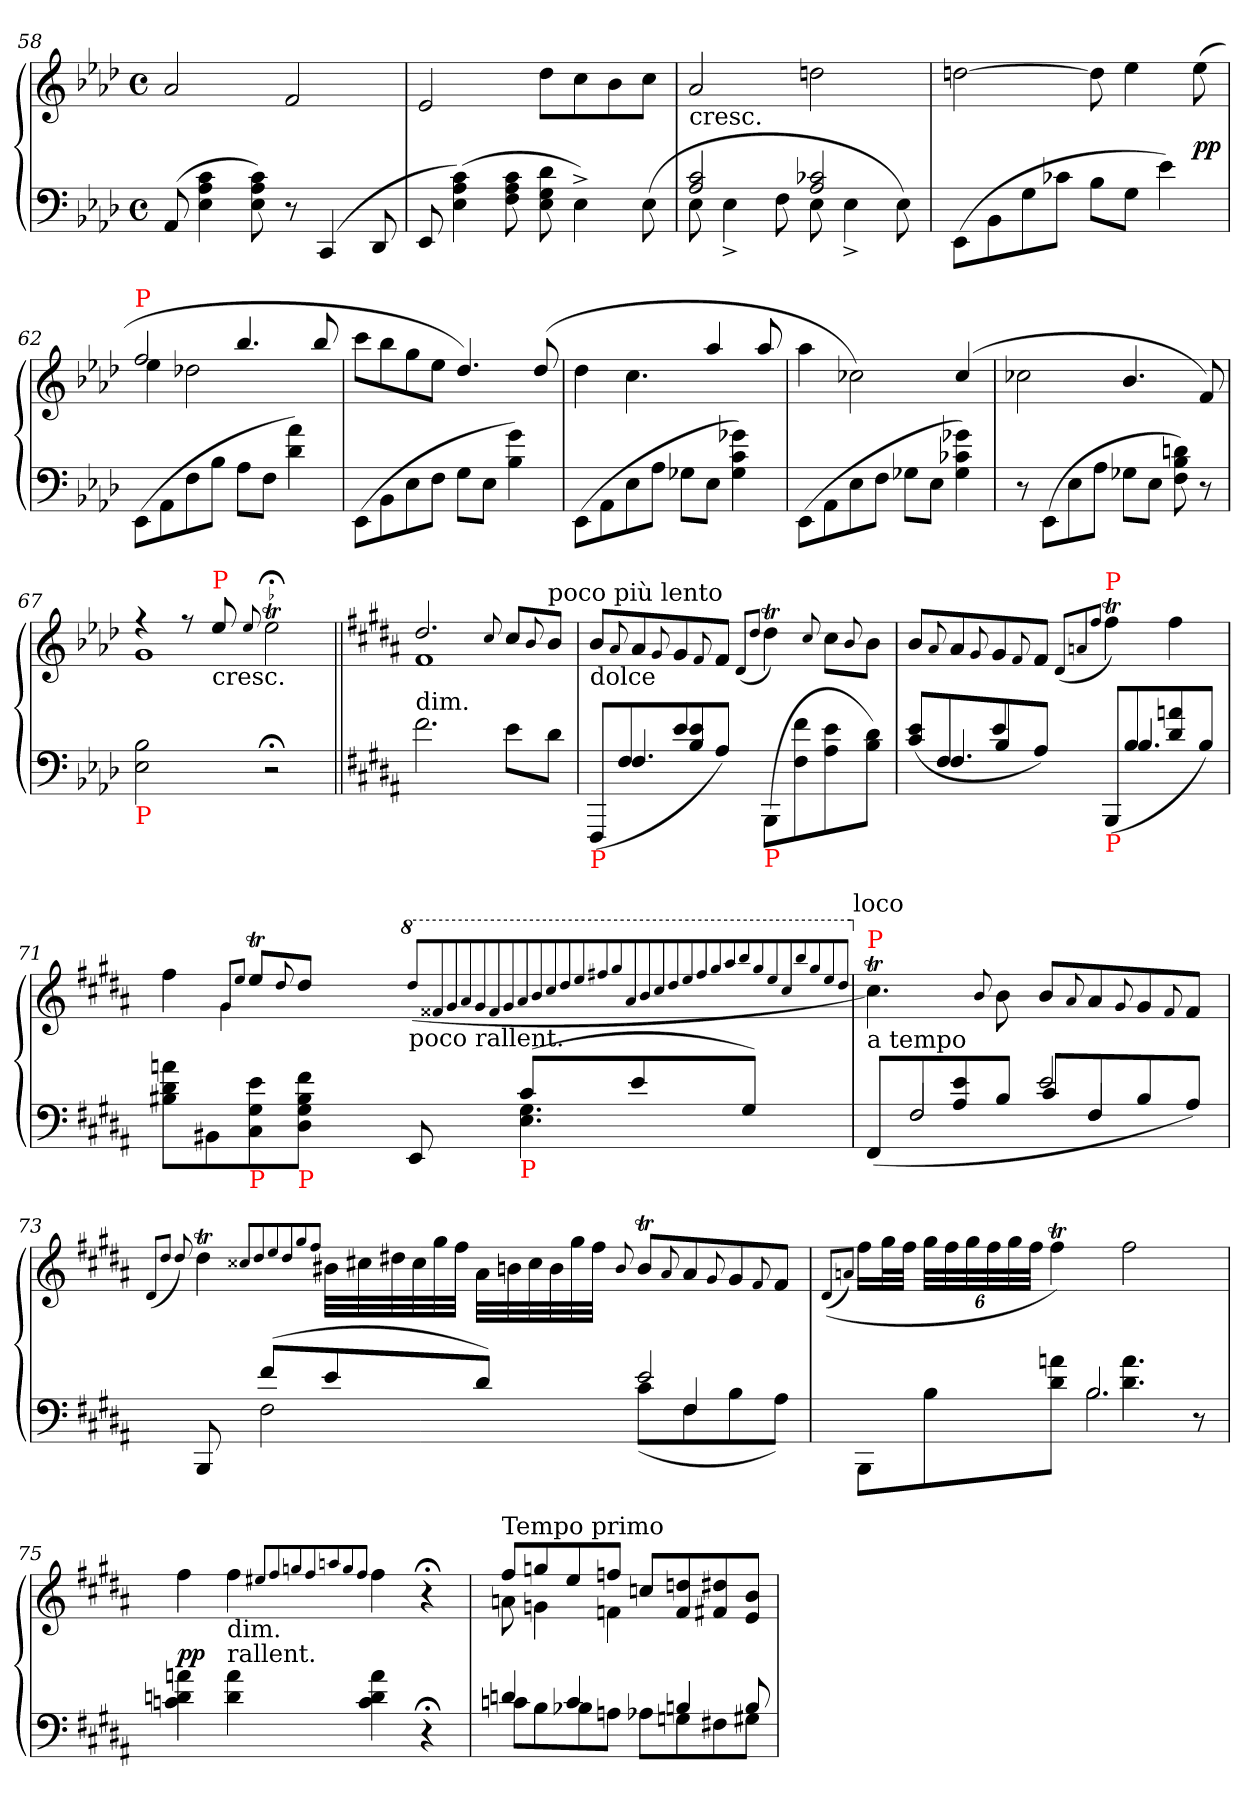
**kern	**kern	**dynam
*part1	*part1	*part1
*staff2	*staff1	*staff1/2
*clefF4	*clefG2	*
*k[b-e-a-d-]	*k[b-e-a-d-]	*
*M4/4	*M4/4	*
*met(c)	*met(c)	*
=58	=58	=58
(>8AA-	2a-	.
4c 4A- 4E-	.	.
8c 8A- 8E-)	.	.
8r	2f	.
(<4CC	.	.
8DD-	.	.
=59	=59	=59
8EE-	2e-	.
(4c 4A- 4E-)	.	.
8c 8A- 8F	.	.
8d- 8G 8E-	8dd-L	.
4E-^>)	8cc	.
.	8b-	.
(>8E-	8ccJ	.
=60	=60	=60
*^	*	*
!	!	!LO:TX:c:t=cresc.	!
2c 2A-	8E-	2a-	.
.	4E-^>	.	.
.	8F	.	.
2c-X 2A-	8E-	2ddn	.
.	4E-^>	.	.
.	8E-)	.	.
=61	=61	=61	=61
!LO:TX:b:color=red:t=P	!	!	!
*v	*v	*	*
(>8EE-L	[2ddn	.
8BB-	.	.
8G	.	.
8c-XJ	.	.
8B-L	8dd]	.
8GJ	4ee-	.
4e-)	.	.
.	(>8ee-	pp
=62	=62	=62
*	*^	*
!	!LO:TX:a:color=red:t=P	!	!
(>8EE-\L	2ff	4ee-	.
8AA-	.	.	.
8F	.	2dd-X	.
8B-J	.	.	.
8A-L	4.bb-	.	.
8FJ	.	.	.
4a-\ 4d-\)	.	4ryy	.
.	8bb-/	.	.
*	*v	*v	*
=63	=63	=63
(>8EE-\L	8cccL	.
8BB-	8bb-	.
8E-	8gg	.
8FJ	8ee-J	.
8GL	4.dd-/)	.
8E-J	.	.
4g\ 4B-\)	.	.
.	(>8dd-/	.
=64	=64	=64
(>8EE-\L	4dd-	.
8AA-	.	.
8E-	4.cc	.
8A-J	.	.
8G-XL	.	.
8E-J	4aa-/	.
4g-X 4c 4G-)	.	.
.	8aa-/	.
=65	=65	=65
(>8EE-\L	4aa-	.
8AA-	.	.
8E-	2cc-X)	.
8FJ	.	.
8G-XL	.	.
8E-J	.	.
4g-X 4c-X 4G-)	(>4cc-/	.
=66	=66	=66
8r	2cc-X	.
(>8EE-\L	.	.
8E-	.	.
8A-J	.	.
8G-XL	4.b-/	.
8E-J	.	.
8dn 8B- 8F)	.	.
8r	8f)	.
=67	=67	=67
*	*^	*
!LO:TX:b:color=red:t=P	!	!	!
2B- 2E-	4rff	1g	.
.	8rff	.	.
!	!LO:TX:a:color=red:t=P	!	!
!	!LO:TX:b:t=cresc.	!	!
.	8ee-	.	.
.	8qqee-/	.	.
!	!LO:TR:acc=-	!	!
2r;<	2ee-;<t\	.	.
=||	=||	=||	=||
*k[f#c#g#d#a#]	*k[f#c#g#d#a#]	*	*
!	!LO:TX:c:t=dim.	!	!
2.f#\	2.dd#	1f#	.
.	8qqcc#/	.	.
8e\L	8cc#L	.	.
.	8qqb/	.	.
!	!LO:TX:a:t=poco più lento	!	!
8d#\J	8bJ	.	.
*	*v	*v	*
=69	=69	=69
*^	*	*
*	*^	*	*
!	!	!	!LO:TX:b:t=dolce	!
!LO:TX:b:color=red:t=P	!	!	!	!
4ryy	8ryy	(>8FFF#L	8bL	.
.	.	.	8qqa#/	.
.	4.F#/	8F#	8a#	.
.	.	.	8qqg#/	.
4e	.	8e 8B	8g#	.
.	.	.	8qqf#/	.
.	.	8A#J)	8f#J	.
.	.	.	(<8qqd#/L	.
.	.	.	8qdd#/J	.
!LO:TX:b:color=red:t=P	!	!	!	!
2ryy	2ryy	(>8BBBL	4dd#t)	.
.	.	8f# 8F#	.	.
.	.	.	8qqcc#/	.
.	.	8e 8A#	8cc#L	.
.	.	.	8qqb/	.
.	.	8d# 8BJ)	8bJ	.
=70	=70	=70	=70	=70
4ryy	8ryy	(>8e 8c#L	8bL	.
.	.	.	8qqa#/	.
.	4.F#/	8F#	8a#	.
.	.	.	8qqg#/	.
4e	.	8B	8g#	.
.	.	.	8qqf#/	.
.	.	8A#J)	8f#J	.
.	.	.	(<8qd#/L	.
.	.	.	8qan/	.
.	.	.	8qff#/J	.
!	!	!	!LO:TX:a:color=red:t=P	!
!LO:TX:b:color=red:t=P	!	!	!	!
8ryy	2ryy	(>8BBBL	4ff#T)	.
4.B	.	8B	.	.
.	.	8an 8d#	4ff#	.
.	.	8BJ)	.	.
*	*v	*v	*	*
=71	=71	=71	=71
*	*	*^	*
8an\ 8d#\ 8B#X\L	2ryy	4ff#	4ryy	.
8BB#X	.	.	.	.
.	.	8qg#/L	.	.
.	.	8qee/J	4qqg#\	.
!LO:TX:b:color=red:t=P	!	!	!	!
8e 8G# 8C#	.	8eeT/L	2.ryy	.
.	.	8qqdd#/	.	.
!LO:TX:b:color=red:t=P	!	!	!	!
8f#\ 8B#\ 8G#\ 8D#\J	.	8dd#/J	.	.
!	!	!LO:TX:b:t=poco rallent.	!	!
8EE	8ryy	2ryy	.	.
!LO:TX:b:color=red:t=P	!	!	!	!
(<8c#L	4.G# 4.E	.	.	.
8e	.	.	.	.
8G#J)	.	.	.	.
*v	*v	*	*	*
*	*v	*v	*
*	*8va	*
.	(>8qddd#/L	.
.	8qff##X/	.
.	8qgg#/	.
.	8qaa#/	.
.	8qgg#/	.
.	8qff##/	.
.	8qgg#/	.
.	8qaa#/	.
.	8qbb/	.
.	8qccc#/	.
.	8qddd#/	.
.	8qeee/	.
.	8qfff#X/	.
.	8qggg#/	.
.	8qaa#/	.
.	8qbb/	.
.	8qccc#/	.
.	8qddd#/	.
.	8qeee/	.
.	8qfff#/	.
.	8qggg#/	.
.	8qaaa#/	.
.	8qbbb/	.
.	8qggg#/	.
.	8qeee/	.
.	8qccc#/	.
.	8qbbb/	.
.	8qggg#/	.
.	8qeee/	.
.	8qddd#/J	.
!	!LO:TX:a:t=loco	!
=72	=72	=72
*^	*	*
*	*^	*	*
*	*	*	*X8va	*
!	!	!	!LO:TX:a:color=red:t=P	!
!	!	!	!LO:TX:b:t=a tempo	!
2ryy	8ryy	(>8FF#L	4.cc#T)	.
!	!	!LO:N:vis=2	!	!
.	2F#/	8F#	.	.
.	.	8e 8A#	.	.
.	.	.	8qqb/	.
.	.	8BJ	8b	.
2e	.	8c#L	8bL	.
.	.	.	8qqa#/	.
.	4F#/	8F#	8a#	.
.	.	.	8qqg#/	.
.	.	8B	8g#	.
.	.	.	8qqf#/	.
.	8ryy	8A#J)	8f#J	.
=73	=73	=73	=73	=73
.	.	.	(<8qd#/L	.
.	.	.	8qdd#/J	.
.	.	.	8qqdd#/)	.
8BBB	2ryy	8ryy	4dd#t	.
(<8f#L	.	2F#\	.	.
.	.	.	8qcc##XTTT/L	.
.	.	.	8qdd#/	.
.	.	.	8qee/	.
.	.	.	8qdd#/	.
.	.	.	8qgg#/	.
.	.	.	8qff#/J	.
*	*	*	*Xtuplet	*
8e	.	.	48b#XLLL	.
.	.	.	48cc#X	.
.	.	.	48dd#	.
.	.	.	48cc#	.
.	.	.	48gg#	.
.	.	.	48ff#JJJ	.
8d#J)	.	.	48a#LLL	.
.	.	.	48bn	.
.	.	.	48cc#	.
.	.	.	48b	.
.	.	.	48gg#	.
.	.	.	48ff#JJJ	.
.	.	.	8qqb/	.
2e	(>8c#L	.	8bTL	.
.	.	.	8qqa#/	.
!	!	!LO:N:vis=4	!	!
.	8F#	4.F#/	8a#	.
.	.	.	8qqg#/	.
.	8B	.	8g#	.
.	.	.	8qqf#/	.
.	8A#J)	.	8f#J	.
*v	*v	*v	*	*
=74	=74	=74
.	(<(>8qd#/L	.
.	8qan/J)	.
*^	*	*
4.ryy	8BBBL	16ff#LL	.
.	.	32gg#L	.
.	.	32ff#JJJ	.
*	*	*tuplet	*
*	*	*Xbrackettup	*
.	8B	48gg#LLL	.
.	.	48ff#	.
.	.	48gg#	.
.	.	48ff#	.
.	.	48gg#	.
.	.	48ff#JJJ	.
.	8an 8d#J	4ff#T)	.
!LO:N:vis=2.	!LO:N:vis=2.	!	!
2B	8B	.	.
.	4.a 4.d#	2ff#	.
8ryy	8r	.	.
*v	*v	*	*
=75	=75	=75
4an 4dn 4cn	4ff#	pp
!	!LO:TX:b:t=dim.	!
!	!LO:TX:b:t=rallent.	!
4a 4d	4ff#	.
.	8qee#X/L	.
.	8qff#/	.
.	8qggn/	.
.	8qff#/	.
.	8qaan/	.
.	8qgg/	.
.	8qff#/J	.
4a 4d 4c	4ff#	.
4r;<	4r;<	.
=76	=76	=76
*^	*^	*
!	!	!LO:TX:a:t=Tempo primo	!	!
4dn	8cnL	8ff#L	8an	.
.	8B	8ggn	4gn	.
!LO:N:vis=4	!	!	!	!
4.c	8B-X	8ee	.	.
.	8AnJ	8ffnJ	4fn	.
.	8A-XL	8ccnL	.	.
4Bn	8Gn	8ddn 8f	4.ryy	.
.	8F#X	8dd#X 8f#X	.	.
8B	8G#XJ	8b 8eJ	.	.
*v	*v	*	*	*
*	*v	*v	*
=	=	=
*-	*-	*-
